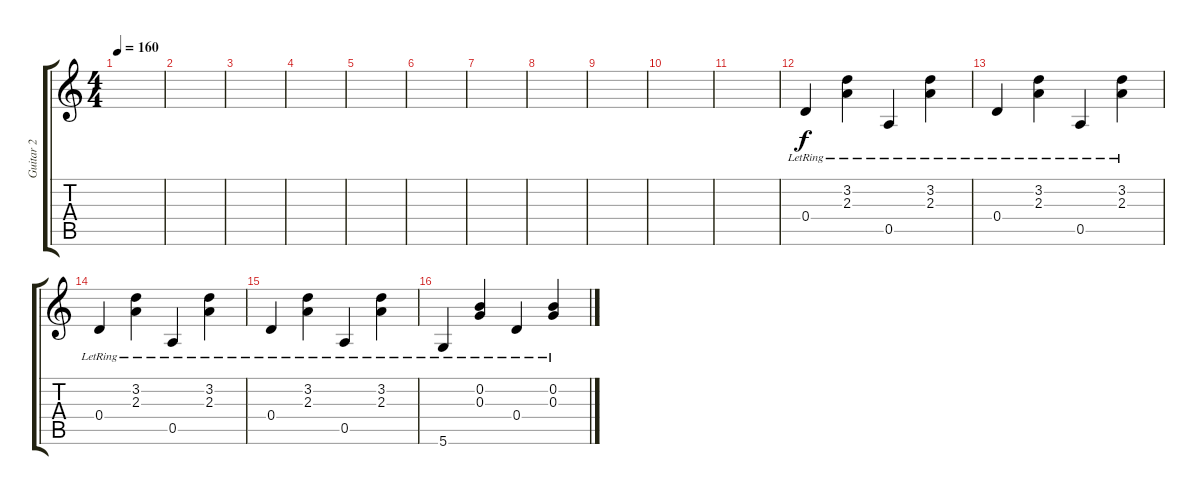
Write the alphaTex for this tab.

\track ("Guitar 2" "Guitar 2") {instrument electricguitarclean}
\staff {score tabs}
\tuning (E4 B3 G3 D3 A2 D2) {hide}
\ts (4 4)
\tempo 160
\clef g2
\ks c
|
|
|
|
|
|
|
|
|
|
|
0.4{lr}.4 (3.2{lr} 2.3{lr}).4 0.5{lr}.4 (3.2{lr} 2.3{lr}).4 |
0.4{lr}.4 (3.2{lr} 2.3{lr}).4 0.5{lr}.4 (3.2{lr} 2.3{lr}).4 |
0.4{lr}.4 (3.2{lr} 2.3{lr}).4 0.5{lr}.4 (3.2{lr} 2.3{lr}).4 |
0.4{lr}.4 (3.2{lr} 2.3{lr}).4 0.5{lr}.4 (3.2{lr} 2.3{lr}).4 |
5.6{lr}.4 (0.2{lr} 0.3{lr}).4 0.4{lr}.4 (0.2{lr} 0.3{lr}).4
